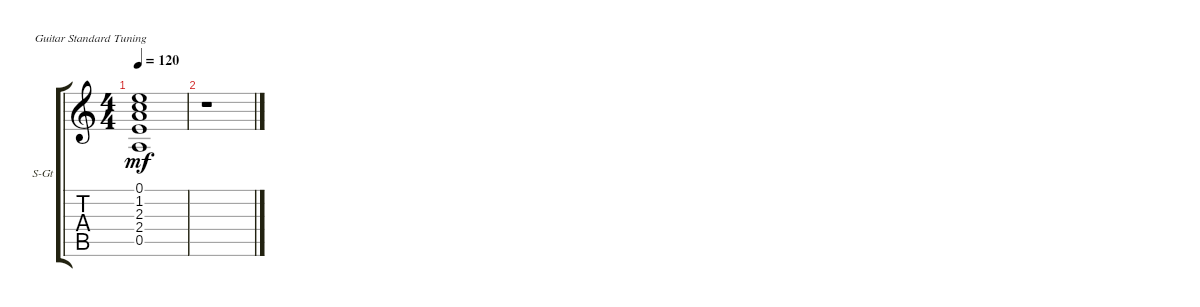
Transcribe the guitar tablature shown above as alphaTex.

\defaultSystemsLayout 4
\bracketExtendMode groupsimilarinstruments
\firstSystemTrackNameOrientation horizontal
\otherSystemsTrackNameOrientation horizontal
\track ("Steel Guitar" "S-Gt") {instrument acousticguitarsteel}
\staff {score tabs}
\tuning (E4 B3 G3 D3 A2 E2)
\ts (4 4)
\tempo 120
\clef g2
\ks c
(0.5{t} 2.4{t} 2.3{t} 1.2{t} 0.1{t}).1{dy mf} |
r.1
